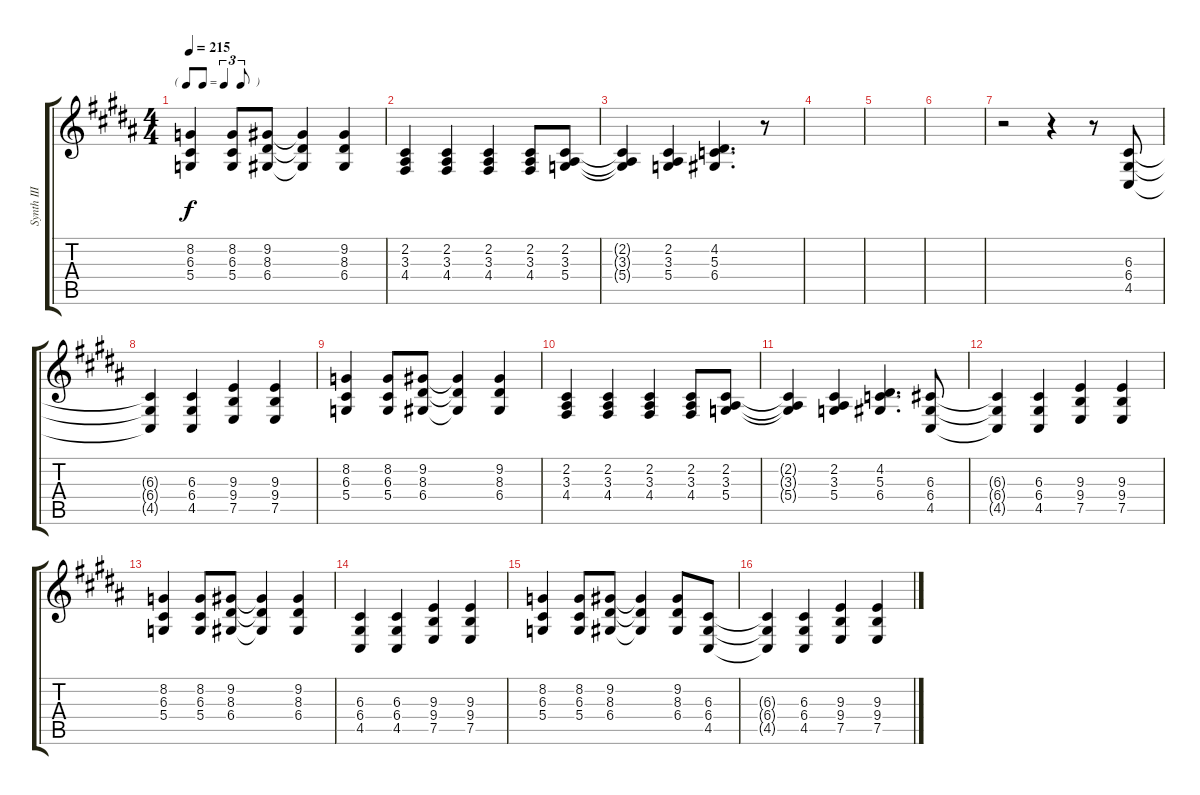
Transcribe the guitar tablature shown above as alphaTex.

\track ("Synth III (Kotobuki Tsumugi)" "Synth III ") {instrument rockorgan}
\staff {score tabs}
\tuning (E4 B3 G3 D3 A2 E2) {hide}
\ts (4 4)
\tf triplet8th
\tempo 215
\clef g2
\ks b
(8.2 6.3 5.4).4{dy f} (8.2 6.3 5.4).8 (9.2 8.3 6.4).8 (9.2{t} 8.3{t} 6.4{t}).4 (9.2 8.3 6.4).4 |
(2.2 3.3 4.4).4 (2.2 3.3 4.4).4 (2.2 3.3 4.4).4 (2.2 3.3 4.4).8 (2.2 3.3 5.4).8 |
(2.2{t} 3.3{t} 5.4{t}).4 (2.2 3.3 5.4).4 (4.2 5.3 6.4).4{d} r.8 |
|
|
|
r.2 r.4 r.8 (6.3 6.4 4.5).8 |
(6.3{t} 6.4{t} 4.5{t}).4 (6.3 6.4 4.5).4 (9.3 9.4 7.5).4 (9.3 9.4 7.5).4 |
(8.2 6.3 5.4).4 (8.2 6.3 5.4).8 (9.2 8.3 6.4).8 (9.2{t} 8.3{t} 6.4{t}).4 (9.2 8.3 6.4).4 |
(2.2 3.3 4.4).4 (2.2 3.3 4.4).4 (2.2 3.3 4.4).4 (2.2 3.3 4.4).8 (2.2 3.3 5.4).8 |
(2.2{t} 3.3{t} 5.4{t}).4 (2.2 3.3 5.4).4 (4.2 5.3 6.4).4{d} (6.3 6.4 4.5).8 |
(6.3{t} 6.4{t} 4.5{t}).4 (6.3 6.4 4.5).4 (9.3 9.4 7.5).4 (9.3 9.4 7.5).4 |
(8.2 6.3 5.4).4 (8.2 6.3 5.4).8 (9.2 8.3 6.4).8 (9.2{t} 8.3{t} 6.4{t}).4 (9.2 8.3 6.4).4 |
(6.3 6.4 4.5).4 (6.3 6.4 4.5).4 (9.3 9.4 7.5).4 (9.3 9.4 7.5).4 |
(8.2 6.3 5.4).4 (8.2 6.3 5.4).8 (9.2 8.3 6.4).8 (9.2{t} 8.3{t} 6.4{t}).4 (9.2 8.3 6.4).8 (6.3 6.4 4.5).8 |
(6.3{t} 6.4{t} 4.5{t}).4 (6.3 6.4 4.5).4 (9.3 9.4 7.5).4 (9.3 9.4 7.5).4
